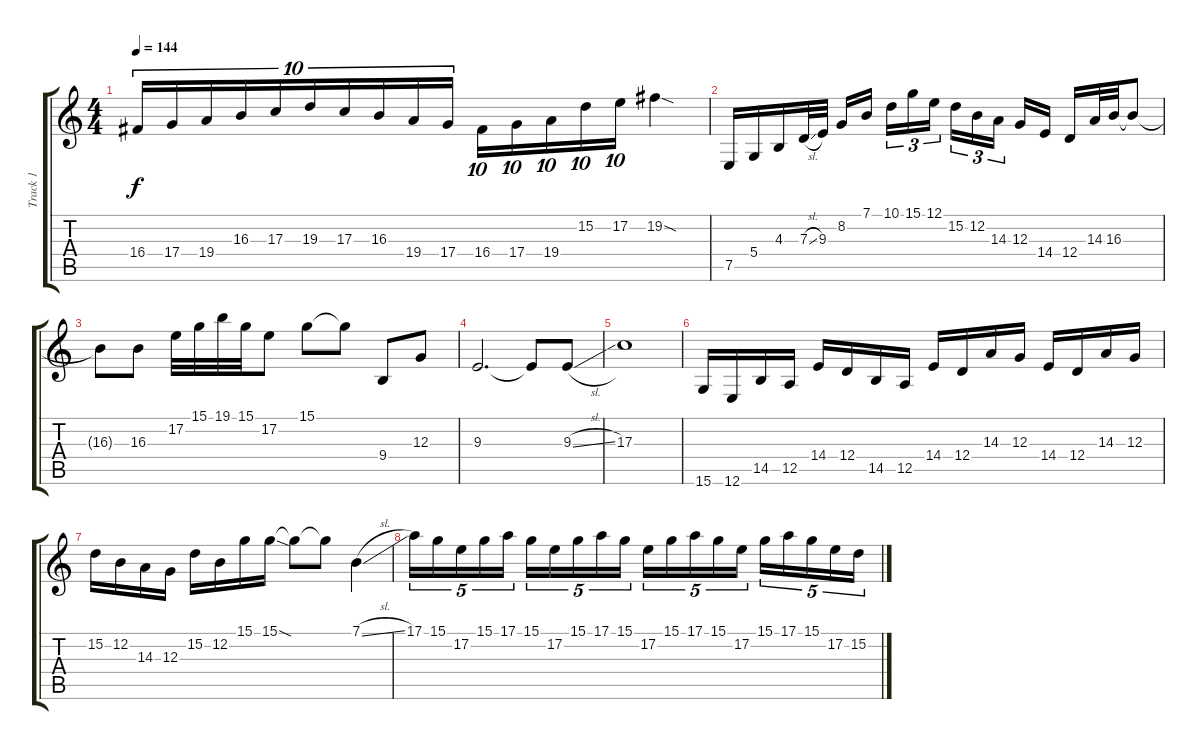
\track ("Track 1" "Track 1") {instrument lead1square}
\staff {score tabs}
\tuning (E4 B3 G3 D3 A2 E2) {hide}
\ts (4 4)
\tempo 144
\clef g2
\ks c
16.4.16{tu (10 8) dy f} 17.4.16{tu (10 8)} 19.4.16{tu (10 8)} 16.3.16{tu (10 8)} 17.3.16{tu (10 8)} 19.3.16{tu (10 8)} 17.3.16{tu (10 8)} 16.3.16{tu (10 8)} 19.4.16{tu (10 8)} 17.4.16{tu (10 8)} 16.4.16{tu (10 8)} 17.4.16{tu (10 8)} 19.4.16{tu (10 8)} 15.2.16{tu (10 8)} 17.2.16{tu (10 8)} 19.2{sod}.4 |
7.5.16 5.4.16 4.3.16 7.3{sl}.32 9.3.32 8.2.16 7.1.16{beam splitsecondary} 10.1.16{tu (3 2)} 15.1.16{tu (3 2)} 12.1.16{tu (3 2)} 15.2.16{tu (3 2)} 12.2.16{tu (3 2)} 14.3.16{tu (3 2) beam splitsecondary} 12.3.16 14.4.16 12.4.16 14.3.32 16.3.32 16.3{t}.8 |
16.3{t}.8 16.3.8 17.2.32 15.1.32 19.1.32 15.1.32 17.2.8 15.1.8 15.1{t}.8 9.4.8 12.3.8 |
9.3.2{d} 9.3{t}.8 9.3{sl}.8 |
17.3.1 |
15.6.16 12.6.16 14.5.16 12.5.16 14.4.16 12.4.16 14.5.16 12.5.16 14.4.16 12.4.16 14.3.16 12.3.16 14.4.16 12.4.16 14.3.16 12.3.16 |
15.2.16 12.2.16 14.3.16 12.3.16 15.2.16 12.2.16 15.1.16 15.1{sod}.16 15.1{t}.8 15.1{t}.8 7.1{sl}.4 |
17.1.16{tu (5 4)} 15.1.16{tu (5 4)} 17.2.16{tu (5 4)} 15.1.16{tu (5 4)} 17.1.16{tu (5 4)} 15.1.16{tu (5 4)} 17.2.16{tu (5 4)} 15.1.16{tu (5 4)} 17.1.16{tu (5 4)} 15.1.16{tu (5 4)} 17.2.16{tu (5 4)} 15.1.16{tu (5 4)} 17.1.16{tu (5 4)} 15.1.16{tu (5 4)} 17.2.16{tu (5 4)} 15.1.16{tu (5 4)} 17.1.16{tu (5 4)} 15.1.16{tu (5 4)} 17.2.16{tu (5 4)} 15.2.16{tu (5 4)}
